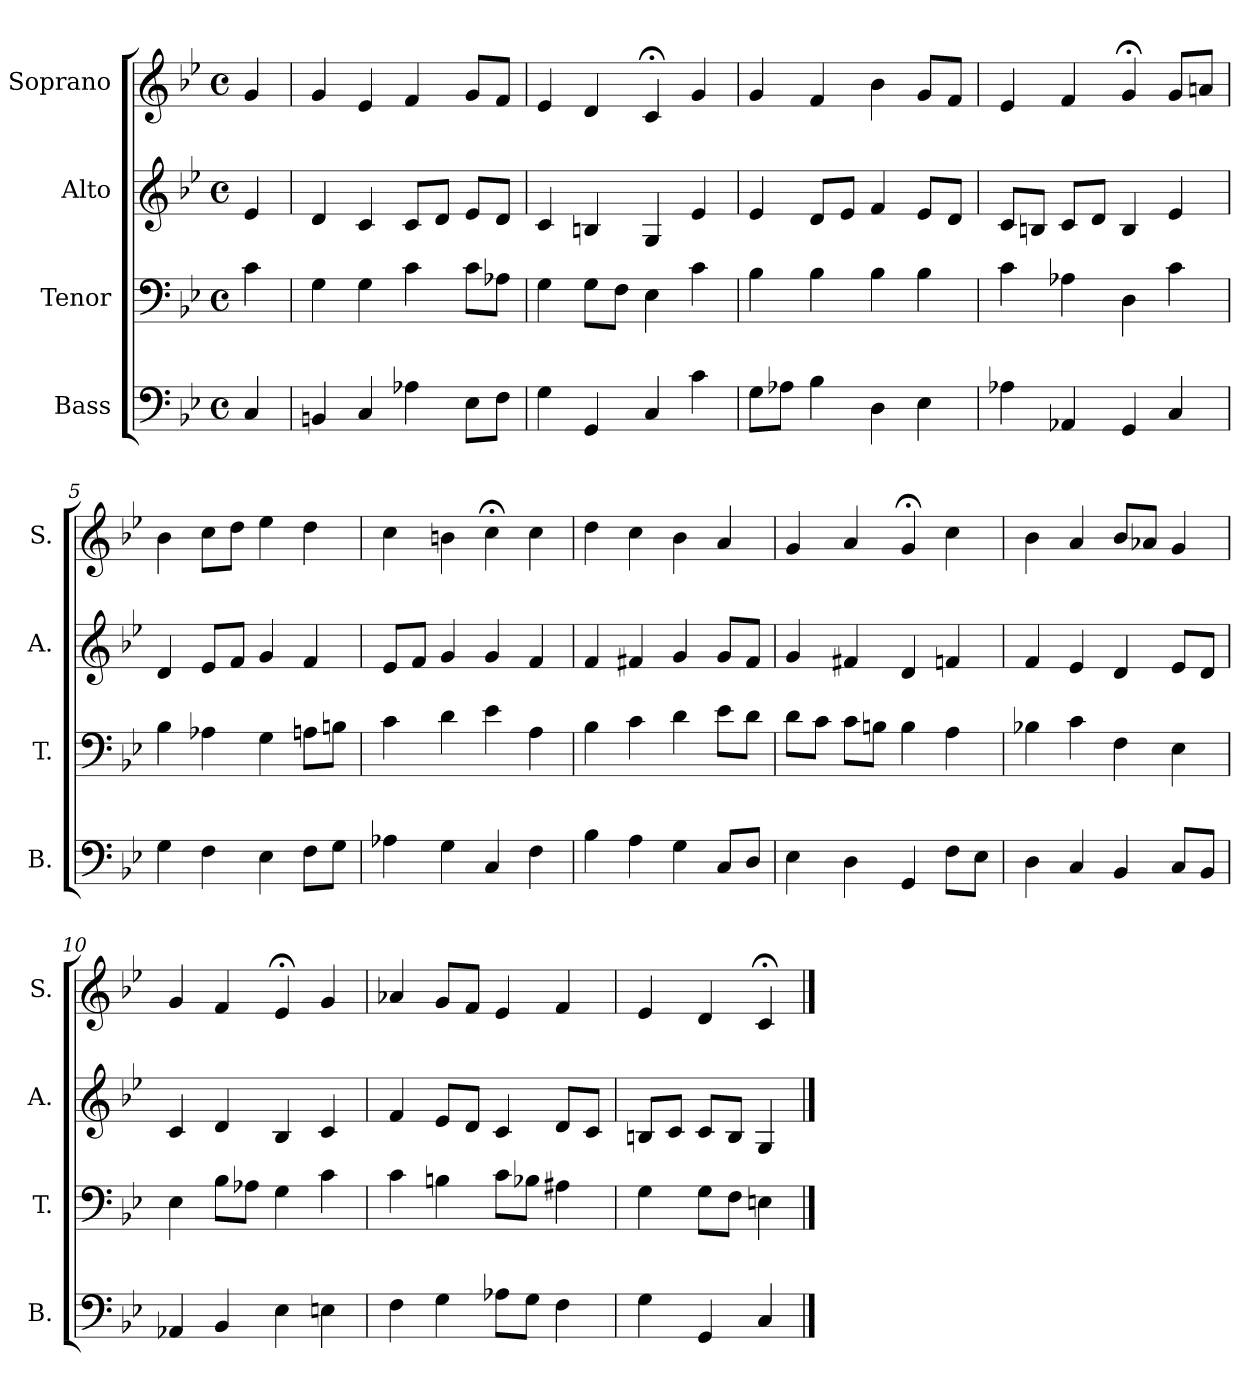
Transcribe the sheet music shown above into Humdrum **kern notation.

**kern	**kern	**kern	**kern
*part4	*part3	*part2	*part1
*staff4	*staff3	*staff2	*staff1
*I"Bass	*I"Tenor	*I"Alto	*I"Soprano
*I'B.	*I'T.	*I'A.	*I'S.
*clefF4	*clefF4	*clefG2	*clefG2
*k[b-e-]	*k[b-e-]	*k[b-e-]	*k[b-e-]
*g:	*g:	*g:	*g:
*M4/4	*M4/4	*M4/4	*M4/4
*met(c)	*met(c)	*met(c)	*met(c)
=	=	=	=
4C/	4c\	4e-/	4g/
=1	=1	=1	=1
4BBn/	4G\	4d/	4g/
4C/	4G\	4c/	4e-/
4A-X\	4c\	8c/L	4f/
.	.	8d/J	.
8E-\L	8c\L	8e-/L	8g/L
8F\J	8A-X\J	8d/J	8f/J
=2	=2	=2	=2
4G\	4G\	4c/	4e-/
4GG/	8G\L	4Bn/	4d/
.	8F\J	.	.
4C/	4E-\	4G/	4c;</
4c\	4c\	4e-/	4g/
=3	=3	=3	=3
8G\L	4B-\	4e-/	4g/
8A-X\J	.	.	.
4B-\	4B-\	8d/L	4f/
.	.	8e-/J	.
4D\	4B-\	4f/	4b-\
4E-\	4B-\	8e-/L	8g/L
.	.	8d/J	8f/J
=4	=4	=4	=4
4A-X\	4c\	8c/L	4e-/
.	.	8Bn/J	.
4AA-X/	4A-X\	8c/L	4f/
.	.	8d/J	.
4GG/	4D\	4B/	4g;</
4C/	4c\	4e-/	8g/L
.	.	.	8an/J
!!LO:LB:g=z
=5	=5	=5	=5
4G\	4B-\	4d/	4b-\
4F\	4A-X\	8e-/L	8cc\L
.	.	8f/J	8dd\J
4E-\	4G\	4g/	4ee-\
8F\L	8An\L	4f/	4dd\
8G\J	8Bn\J	.	.
=6	=6	=6	=6
4A-X\	4c\	8e-/L	4cc\
.	.	8f/J	.
4G\	4d\	4g/	4bn\
4C/	4e-\	4g/	4cc;<\
4F\	4A\	4f/	4cc\
=7	=7	=7	=7
4B-\	4B-\	4f/	4dd\
4A\	4c\	4f#X/	4cc\
4G\	4d\	4g/	4b-\
8C/L	8e-\L	8g/L	4a/
8D/J	8d\J	8f#/J	.
=8	=8	=8	=8
4E-\	8d\L	4g/	4g/
.	8c\J	.	.
4D\	8c\L	4f#X/	4a/
.	8Bn\J	.	.
4GG/	4B\	4d/	4g;</
8F\L	4A\	4fn/	4cc\
8E-\J	.	.	.
!!LO:LB:g=z
=9	=9	=9	=9
4D\	4B-X\	4f/	4b-\
4C/	4c\	4e-/	4a/
4BB-/	4F\	4d/	8b-/L
.	.	.	8a-X/J
8C/L	4E-\	8e-/L	4g/
8BB-/J	.	8d/J	.
=10	=10	=10	=10
4AA-X/	4E-\	4c/	4g/
4BB-/	8B-\L	4d/	4f/
.	8A-X\J	.	.
4E-\	4G\	4B-/	4e-;</
4En\	4c\	4c/	4g/
=11	=11	=11	=11
4F\	4c\	4f/	4a-X/
4G\	4Bn\	8e-/L	8g/L
.	.	8d/J	8f/J
8A-X\L	8c\L	4c/	4e-/
8G\J	8B-X\J	.	.
4F\	4A#X\	8d/L	4f/
.	.	8c/J	.
=12	=12	=12	=12
4G\	4G\	8Bn/L	4e-/
.	.	8c/J	.
4GG/	8G\L	8c/L	4d/
.	8F\J	8B/J	.
4C/	4En\	4G/	4c;</
==	==	==	==
*-	*-	*-	*-
